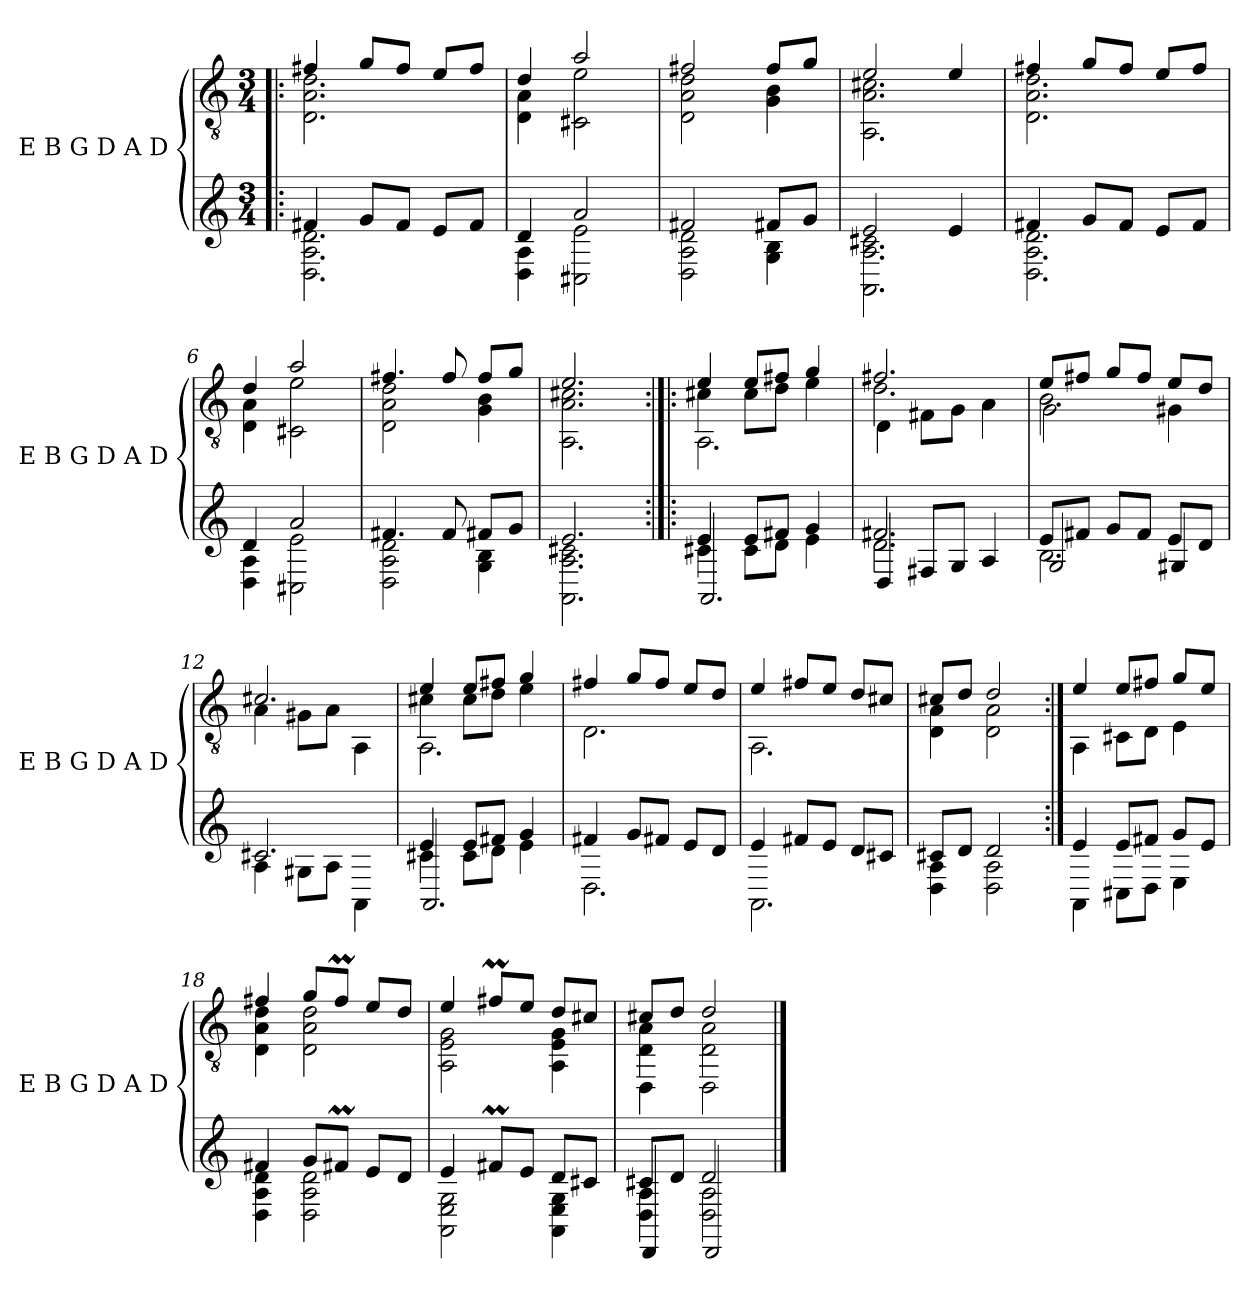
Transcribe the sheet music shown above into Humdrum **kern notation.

**kern	**kern
*part1	*part1
*staff2	*staff1
*I"E B G D A D	*
*I'E B G D A D	*
*stria6	*
*	*clefGv2
*k[]	*k[]
*M3/4	*M3/4
*MM72	*MM72
=1!|:	=1!|:
*^	*^
4f#X	2.D 2.A 2.d	4f#X/	2.D\ 2.A\ 2.d\
8gL	.	8g/L	.
8f#J	.	8f#/J	.
8eL	.	8e/L	.
8f#J	.	8f#/J	.
=2	=2	=2	=2
4d	4D 4A	4d/	4D\ 4A\
2a	2C#X 2e	2a/	2C#X\ 2e\
=3	=3	=3	=3
2f#X	2D 2A 2d	2f#X/	2D\ 2A\ 2d\
8f#XL	4G 4B	8f#/L	4G\ 4B\
8gJ	.	8g/J	.
=4	=4	=4	=4
2e	2.AA 2.A 2.c#X	2e/	2.AA\ 2.A\ 2.c#X\
4e	.	4e/	.
=5	=5	=5	=5
4f#X	2.D 2.A 2.d	4f#X/	2.D\ 2.A\ 2.d\
8gL	.	8g/L	.
8f#J	.	8f#/J	.
8eL	.	8e/L	.
8f#J	.	8f#/J	.
=6	=6	=6	=6
4d	4D 4A	4d/	4D\ 4A\
2a	2C#X 2e	2a/	2C#X\ 2e\
!!LO:LB:g=z	!!
=7	=7	=7	=7
4.f#X	2D 2A 2d	4.f#X/	2D\ 2A\ 2d\
8f#	.	8f#/	.
8f#XL	4G 4B	8f#/L	4G\ 4B\
8gJ	.	8g/J	.
=8	=8	=8	=8
2.e	2.AA 2.A 2.c#X	2.e/	2.AA\ 2.A\ 2.c#X\
=9:|!|:	=9:|!|:	=9:|!|:	=9:|!|:
*	*^	*	*^
4e	4c#X	2.AA	4e/	4c#X\	2.AA\
8eL	8c#L	.	8e/L	8c#\L	.
8f#XJ	8dJ	.	8f#X/J	8d\J	.
4g	4e	.	4g/	4e\	.
=10	=10	=10	=10	=10	=10
2.f#	2.d	4D	2.f#X/	2.d\	4D\
.	.	8F#XL	.	.	8F#X\L
.	.	8GJ	.	.	8G\J
.	.	4A	.	.	4A\
=11	=11	=11	=11	=11	=11
8eL	2.B	2G	8e/L	2.B\	2G\
8f#J	.	.	8f#X/J	.	.
8gL	.	.	8g/L	.	.
8f#J	.	.	8f#/J	.	.
8eL	.	4G#X	8e/L	.	4G#X\
8dJ	.	.	8d/J	.	.
*	*v	*v	*	*	*
*	*	*	*v	*v
=12	=12	=12	=12
2.c#X	4A	2.c#X/	4A\
.	8G#L	.	8G#X\L
.	8AJ	.	8A\J
.	4AA	.	4AA\
!!LO:LB:g=z
=13	=13	=13	=13
*	*^	*	*^
4e	4c#X	2.AA	4e/	4c#X\	2.AA\
8eL	8c#L	.	8e/L	8c#\L	.
8f#XJ	8dJ	.	8f#X/J	8d\J	.
4g	4e	.	4g/	4e\	.
*	*v	*v	*	*	*
*	*	*	*v	*v
=14	=14	=14	=14
4f#	2.D	4f#X/	2.D\
8gL	.	8g/L	.
8f#XJ	.	8f#/J	.
8eL	.	8e/L	.
8dJ	.	8d/J	.
=15	=15	=15	=15
4e	2.AA	4e/	2.AA\
8f#L	.	8f#X/L	.
8eJ	.	8e/J	.
8dL	.	8d/L	.
8c#XJ	.	8c#X/J	.
=16	=16	=16	=16
8c#L	4D 4A	8c#X/L	4D\ 4A\
8dJ	.	8d/J	.
2d	2D 2A	2d/	2D\ 2A\
!!LO:LB:g=z	!!
=17:|!	=17:|!	=17:|!	=17:|!
4e	4AA	4e/	4AA\
8eL	8C#XL	8e/L	8C#X\L
8f#XJ	8DJ	8f#X/J	8D\J
8gL	4E	8g/L	4E\
8eJ	.	8e/J	.
=18	=18	=18	=18
4f#	4D 4A 4d	4f#X/	4D\ 4A\ 4d\
8gL	2D 2A 2d	8g/L	2D\ 2A\ 2d\
8f#XmJ	.	8f#m/J	.
8eL	.	8e/L	.
8dJ	.	8d/J	.
=19	=19	=19	=19
4e	2AA 2E 2G	4e/	2AA\ 2E\ 2G\
8f#mL	.	8f#Xm/L	.
8eJ	.	8e/J	.
8dL	4AA 4E 4G	8d/L	4AA\ 4E\ 4G\
8c#XJ	.	8c#X/J	.
=20	=20	=20	=20
*	*^	*	*^
8c#L	4D 4A	4DD	8c#X/L	4D\ 4A\	4DD\
8dJ	.	.	8d/J	.	.
2d	2D 2A	2DD	2d/	2D\ 2A\	2DD\
*v	*v	*v	*	*	*
*	*v	*v	*v
==	==
*-	*-
